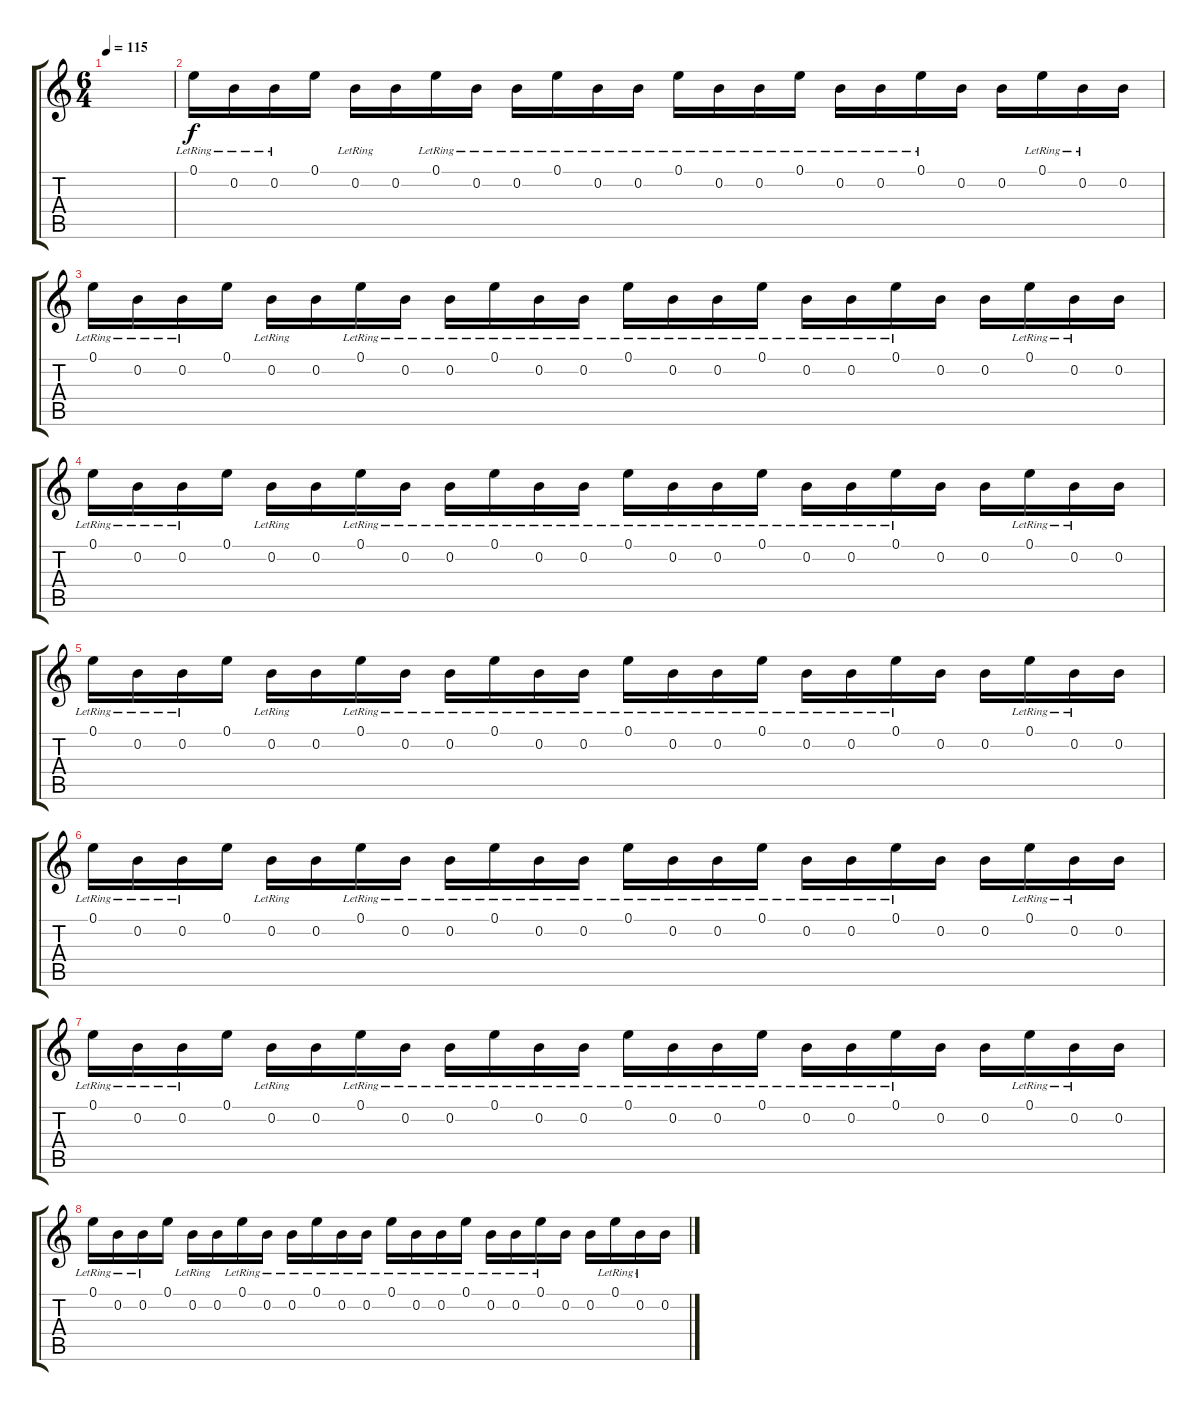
\track "" {instrument distortionguitar}
\staff {score tabs}
\tuning (E4 B3 G3 D3 A2 E2) {hide}
\ts (6 4)
\tempo 115
\clef g2
\ks c
|
0.1{lr}.16{dy f} 0.2{lr}.16 0.2{lr}.16 0.1.16 0.2{lr}.16 0.2.16 0.1{lr}.16 0.2{lr}.16 0.2{lr}.16 0.1{lr}.16 0.2{lr}.16 0.2{lr}.16 0.1{lr}.16 0.2{lr}.16 0.2{lr}.16 0.1{lr}.16 0.2{lr}.16 0.2{lr}.16 0.1{lr}.16 0.2.16 0.2.16 0.1{lr}.16 0.2{lr}.16 0.2.16 |
0.1{lr}.16 0.2{lr}.16 0.2{lr}.16 0.1.16 0.2{lr}.16 0.2.16 0.1{lr}.16 0.2{lr}.16 0.2{lr}.16 0.1{lr}.16 0.2{lr}.16 0.2{lr}.16 0.1{lr}.16 0.2{lr}.16 0.2{lr}.16 0.1{lr}.16 0.2{lr}.16 0.2{lr}.16 0.1{lr}.16 0.2.16 0.2.16 0.1{lr}.16 0.2{lr}.16 0.2.16 |
0.1{lr}.16 0.2{lr}.16 0.2{lr}.16 0.1.16 0.2{lr}.16 0.2.16 0.1{lr}.16 0.2{lr}.16 0.2{lr}.16 0.1{lr}.16 0.2{lr}.16 0.2{lr}.16 0.1{lr}.16 0.2{lr}.16 0.2{lr}.16 0.1{lr}.16 0.2{lr}.16 0.2{lr}.16 0.1{lr}.16 0.2.16 0.2.16 0.1{lr}.16 0.2{lr}.16 0.2.16 |
0.1{lr}.16 0.2{lr}.16 0.2{lr}.16 0.1.16 0.2{lr}.16 0.2.16 0.1{lr}.16 0.2{lr}.16 0.2{lr}.16 0.1{lr}.16 0.2{lr}.16 0.2{lr}.16 0.1{lr}.16 0.2{lr}.16 0.2{lr}.16 0.1{lr}.16 0.2{lr}.16 0.2{lr}.16 0.1{lr}.16 0.2.16 0.2.16 0.1{lr}.16 0.2{lr}.16 0.2.16 |
0.1{lr}.16 0.2{lr}.16 0.2{lr}.16 0.1.16 0.2{lr}.16 0.2.16 0.1{lr}.16 0.2{lr}.16 0.2{lr}.16 0.1{lr}.16 0.2{lr}.16 0.2{lr}.16 0.1{lr}.16 0.2{lr}.16 0.2{lr}.16 0.1{lr}.16 0.2{lr}.16 0.2{lr}.16 0.1{lr}.16 0.2.16 0.2.16 0.1{lr}.16 0.2{lr}.16 0.2.16 |
0.1{lr}.16 0.2{lr}.16 0.2{lr}.16 0.1.16 0.2{lr}.16 0.2.16 0.1{lr}.16 0.2{lr}.16 0.2{lr}.16 0.1{lr}.16 0.2{lr}.16 0.2{lr}.16 0.1{lr}.16 0.2{lr}.16 0.2{lr}.16 0.1{lr}.16 0.2{lr}.16 0.2{lr}.16 0.1{lr}.16 0.2.16 0.2.16 0.1{lr}.16 0.2{lr}.16 0.2.16 |
0.1{lr}.16 0.2{lr}.16 0.2{lr}.16 0.1.16 0.2{lr}.16 0.2.16 0.1{lr}.16 0.2{lr}.16 0.2{lr}.16 0.1{lr}.16 0.2{lr}.16 0.2{lr}.16 0.1{lr}.16 0.2{lr}.16 0.2{lr}.16 0.1{lr}.16 0.2{lr}.16 0.2{lr}.16 0.1{lr}.16 0.2.16 0.2.16 0.1{lr}.16 0.2{lr}.16 0.2.16
